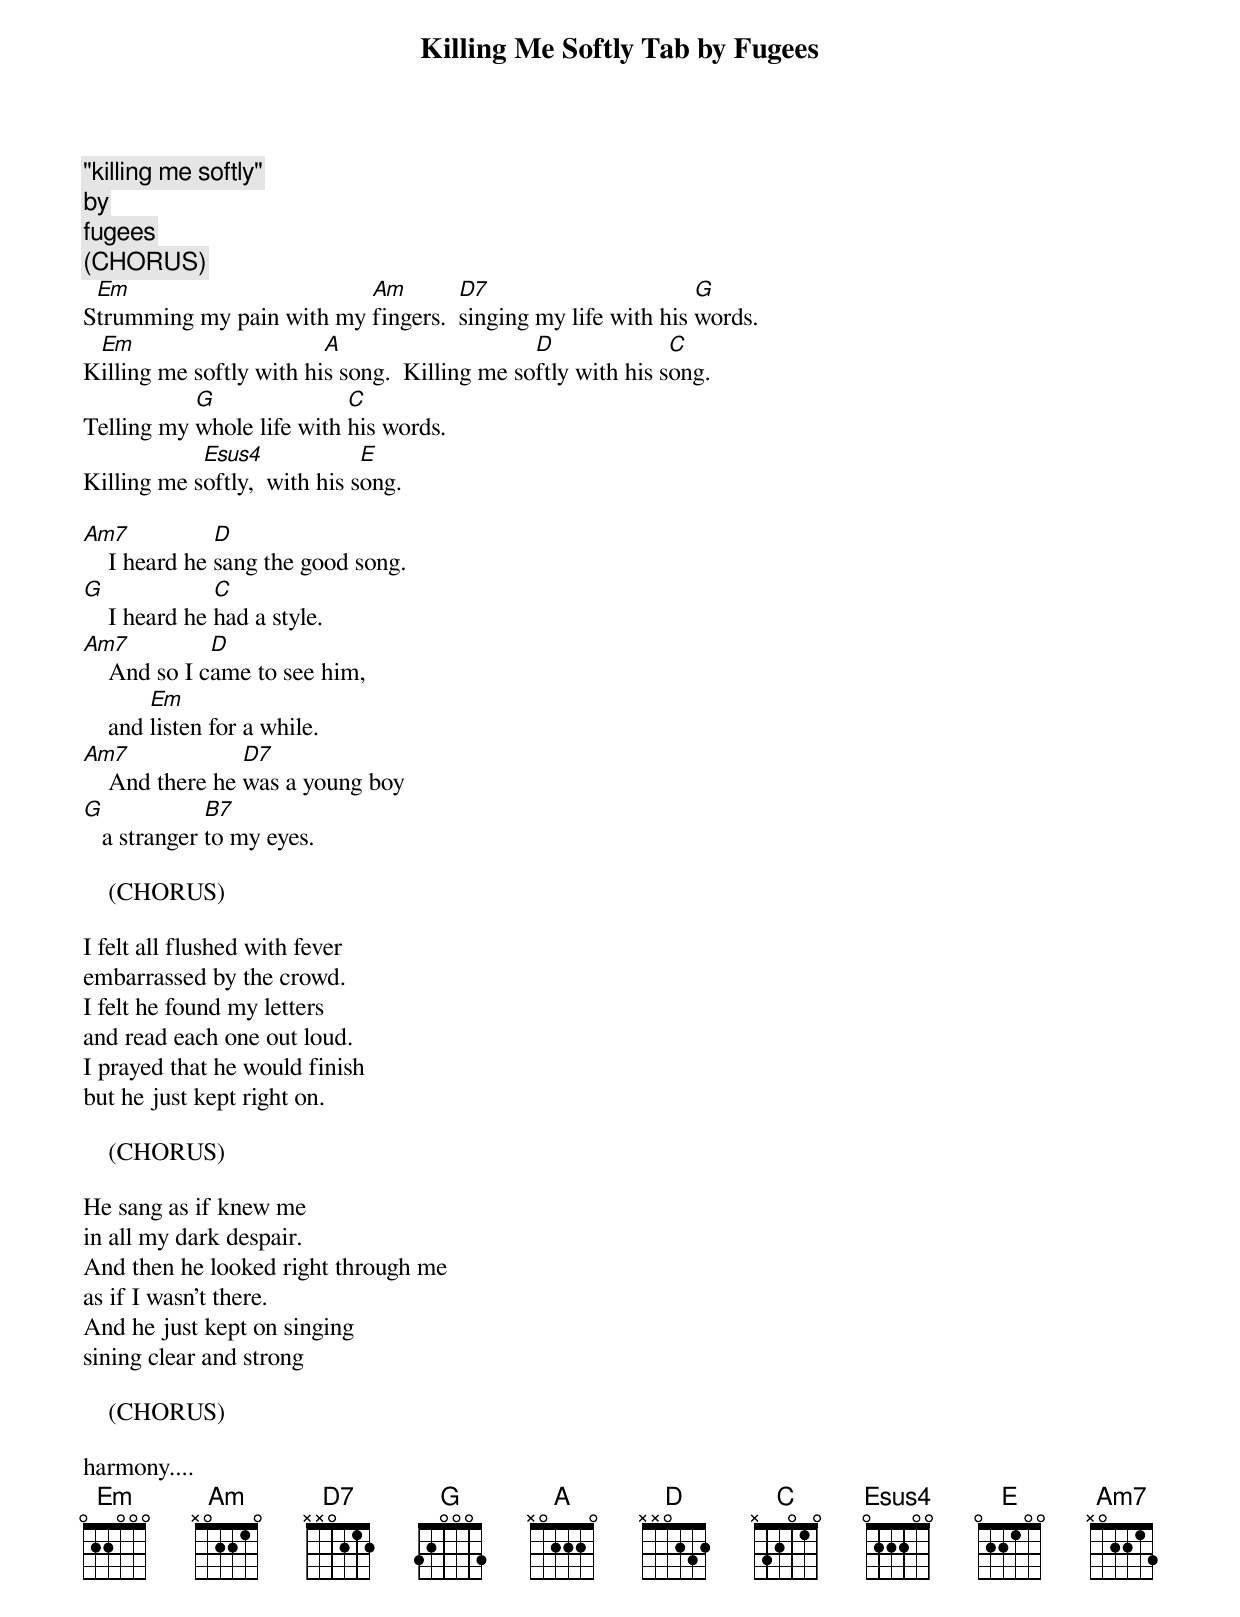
Killing Me Softly Tab by Fugees

                      "killing me softly"
                              by
                            fugees
       (CHORUS)
 Em                       Am        D7                       G
Strumming my pain with my fingers.  singing my life with his words.
 Em                      A                     D              C
Killing me softly with his song.  Killing me softly with his song.
           G               C
Telling my whole life with his words.
            Esus4             E
Killing me softly,  with his song.

Am7            D
    I heard he sang the good song.
G              C
    I heard he had a style.
Am7           D
    And so I came to see him,
        Em
    and listen for a while.
Am7              D7
    And there he was a young boy
G             B7
   a stranger to my eyes.

    (CHORUS)

I felt all flushed with fever
embarrassed by the crowd.
I felt he found my letters
and read each one out loud.
I prayed that he would finish
but he just kept right on.

    (CHORUS)

He sang as if knew me
in all my dark despair.
And then he looked right through me
as if I wasn't there.
And he just kept on singing
sining clear and strong

    (CHORUS)

harmony....
